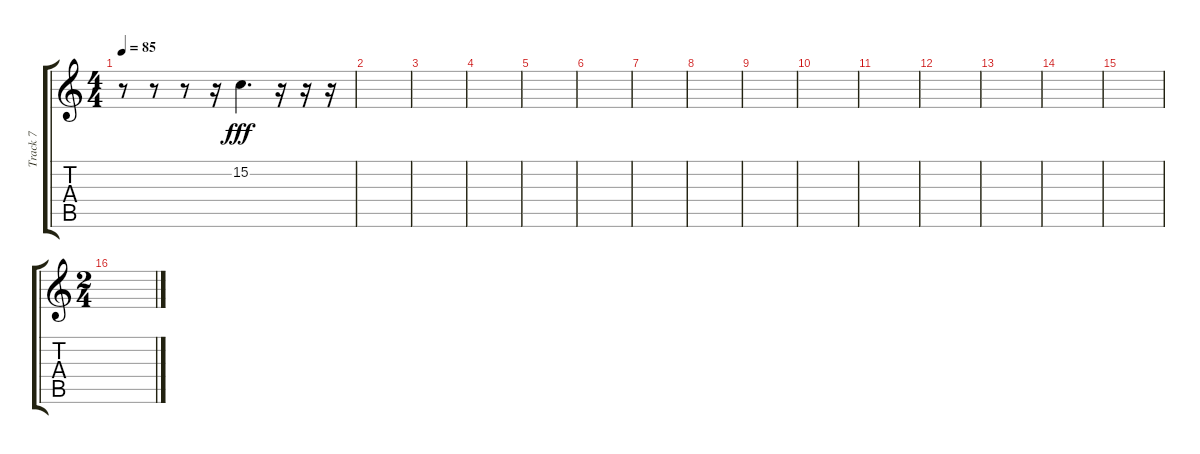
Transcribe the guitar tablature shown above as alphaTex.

\track ("Track 7" "Track 7") {instrument stringensemble1}
\staff {score tabs}
\tuning (D4 A3 F3 C3 G2 C2) {hide}
\ts (4 4)
\tempo 85
\clef g2
\ks c
r.8{dy fff} r.8 r.8 r.16 15.2.4{d} r.16 r.16 r.16 |
|
|
|
|
|
|
|
|
|
|
|
|
|
|
\ts (2 4)
